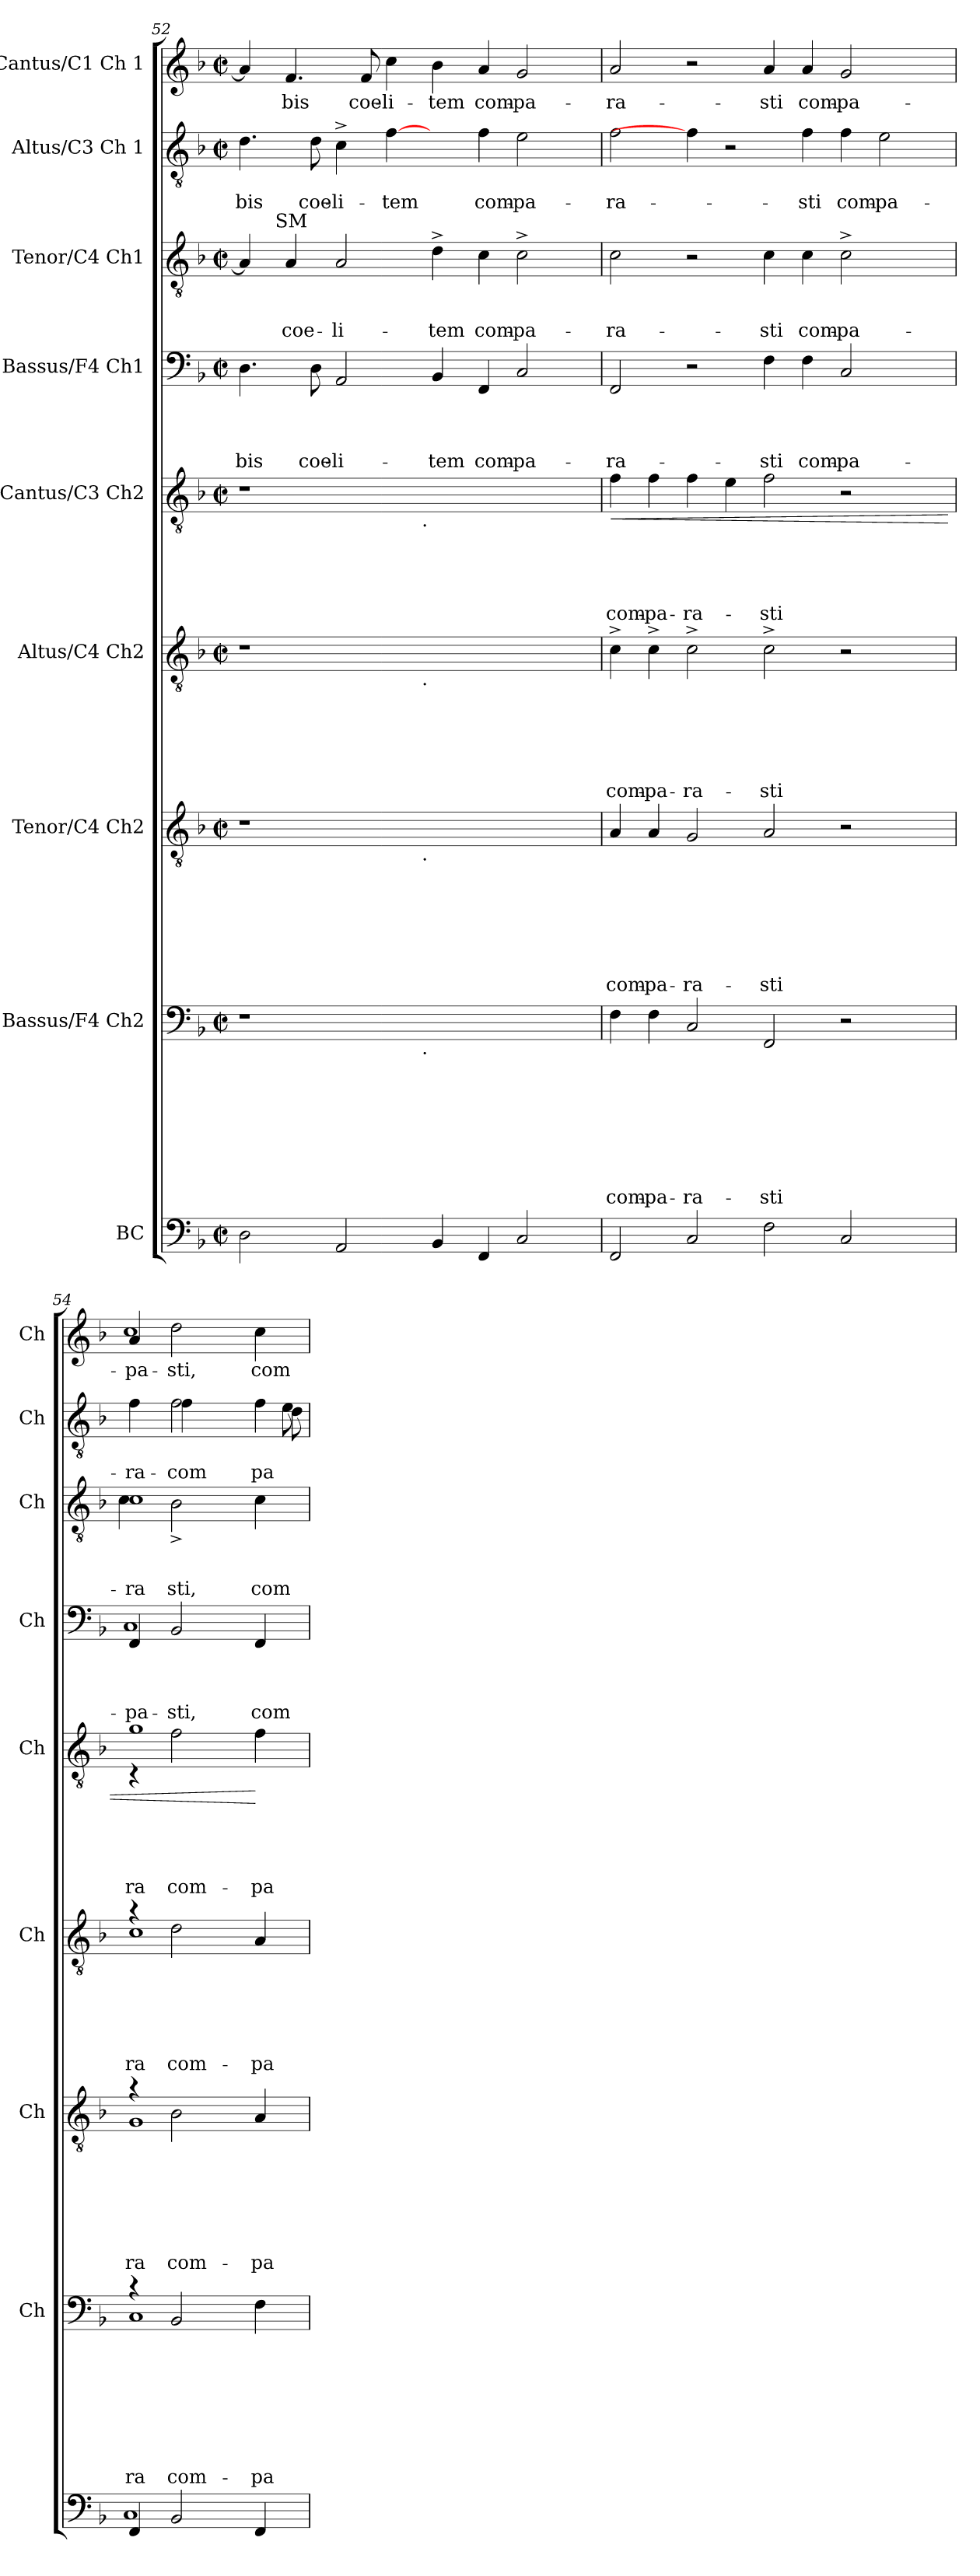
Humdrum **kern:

**kern	**kern	**text	**text	**text	**text	**text	**text	**text	**text	**kern	**text	**text	**text	**text	**text	**text	**text	**kern	**text	**text	**text	**text	**text	**text	**kern	**text	**text	**text	**text	**text	**dynam	**kern	**text	**text	**text	**text	**kern	**text	**text	**text	**kern	**text	**text	**kern	**text
*part9	*part8	*part8	*part8	*part8	*part8	*part8	*part8	*part8	*part8	*part7	*part7	*part7	*part7	*part7	*part7	*part7	*part7	*part6	*part6	*part6	*part6	*part6	*part6	*part6	*part5	*part5	*part5	*part5	*part5	*part5	*part5	*part4	*part4	*part4	*part4	*part4	*part3	*part3	*part3	*part3	*part2	*part2	*part2	*part1	*part1
*staff9	*staff8	*staff8	*staff8	*staff8	*staff8	*staff8	*staff8	*staff8	*staff8	*staff7	*staff7	*staff7	*staff7	*staff7	*staff7	*staff7	*staff7	*staff6	*staff6	*staff6	*staff6	*staff6	*staff6	*staff6	*staff5	*staff5	*staff5	*staff5	*staff5	*staff5	*staff5	*staff4	*staff4	*staff4	*staff4	*staff4	*staff3	*staff3	*staff3	*staff3	*staff2	*staff2	*staff2	*staff1	*staff1
*I"BC	*I"Bassus/F4 Ch2	*	*	*	*	*	*	*	*	*I"Tenor/C4 Ch2	*	*	*	*	*	*	*	*I"Altus/C4 Ch2	*	*	*	*	*	*	*I"Cantus/C3 Ch2	*	*	*	*	*	*	*I"Bassus/F4 Ch1	*	*	*	*	*I"Tenor/C4 Ch1	*	*	*	*I"Altus/C3 Ch 1	*	*	*I"Cantus/C1 Ch 1	*
*	*I'Ch	*	*	*	*	*	*	*	*	*I'Ch	*	*	*	*	*	*	*	*I'Ch	*	*	*	*	*	*	*I'Ch	*	*	*	*	*	*	*I'Ch	*	*	*	*	*I'Ch	*	*	*	*I'Ch	*	*	*I'Ch	*
*clefF4	*clefF4	*	*	*	*	*	*	*	*	*clefGv2	*	*	*	*	*	*	*	*clefGv2	*	*	*	*	*	*	*clefGv2	*	*	*	*	*	*	*clefF4	*	*	*	*	*clefGv2	*	*	*	*clefGv2	*	*	*clefG2	*
*k[b-]	*k[b-]	*	*	*	*	*	*	*	*	*k[b-]	*	*	*	*	*	*	*	*k[b-]	*	*	*	*	*	*	*k[b-]	*	*	*	*	*	*	*k[b-]	*	*	*	*	*k[b-]	*	*	*	*k[b-]	*	*	*k[b-]	*
*F:	*F:	*	*	*	*	*	*	*	*	*F:	*	*	*	*	*	*	*	*F:	*	*	*	*	*	*	*F:	*	*	*	*	*	*	*F:	*	*	*	*	*F:	*	*	*	*F:	*	*	*F:	*
*M2/2	*M2/2	*	*	*	*	*	*	*	*	*M2/2	*	*	*	*	*	*	*	*M2/2	*	*	*	*	*	*	*M2/2	*	*	*	*	*	*	*M2/2	*	*	*	*	*M2/2	*	*	*	*M2/2	*	*	*M2/2	*
*met(c|)	*met(c|)	*	*	*	*	*	*	*	*	*met(c|)	*	*	*	*	*	*	*	*met(c|)	*	*	*	*	*	*	*met(c|)	*	*	*	*	*	*	*met(c|)	*	*	*	*	*met(c|)	*	*	*	*met(c|)	*	*	*met(c|)	*
=52	=52	=52	=52	=52	=52	=52	=52	=52	=52	=52	=52	=52	=52	=52	=52	=52	=52	=52	=52	=52	=52	=52	=52	=52	=52	=52	=52	=52	=52	=52	=52	=52	=52	=52	=52	=52	=52	=52	=52	=52	=52	=52	=52	=52	=52
!	!	!	!	!	!	!	!	!	!	!	!	!	!	!	!	!	!	!	!	!	!	!	!	!	!	!	!	!	!	!	!	!	!	!	!	!LO:LY:b	!	!	!	!	!	!	!LO:LY:b	!	!
*	*^	*	*	*	*	*	*	*	*	*^	*	*	*	*	*	*	*	*^	*	*	*	*	*	*	*^	*	*	*	*	*	*	*	*	*	*	*	*^	*	*	*	*	*	*	*	*
2D\	1r	2ryy	.	.	.	.	.	.	.	.	1r	2ryy	.	.	.	.	.	.	.	1r	2ryy	.	.	.	.	.	.	1r	2ryy	.	.	.	.	.	.	4.D\	.	.	.	-bis	4A/]	8..ryy	.	.	.	4.d\	.	-bis	4a/]	.
!	!	!	!	!	!	!	!	!	!	!	!	!	!	!	!	!	!	!	!	!	!	!	!	!	!	!	!	!	!	!	!	!	!	!	!	!	!	!	!	!	!	!LO:TX:a:t=SM	!	!	!	!	!	!	!	!
.	.	.	.	.	.	.	.	.	.	.	.	.	.	.	.	.	.	.	.	.	.	.	.	.	.	.	.	.	.	.	.	.	.	.	.	.	.	.	.	.	.	1ryy	.	.	.	.	.	.	.	.
!	!	!	!	!	!	!	!	!	!	!	!	!	!	!	!	!	!	!	!	!	!	!	!	!	!	!	!	!	!	!	!	!	!	!	!	!	!	!	!	!	!	!	!	!	!LO:LY:b	!	!	!	!	!LO:LY:b
.	.	.	.	.	.	.	.	.	.	.	.	.	.	.	.	.	.	.	.	.	.	.	.	.	.	.	.	.	.	.	.	.	.	.	.	.	.	.	.	.	4A/	.	.	.	coe-	.	.	.	4.f/	-bis
!	!	!	!	!	!	!	!	!	!	!	!	!	!	!	!	!	!	!	!	!	!	!	!	!	!	!	!	!	!	!	!	!	!	!	!	!	!	!	!	!LO:LY:b	!	!	!	!	!	!	!	!LO:LY:b	!	!
.	.	.	.	.	.	.	.	.	.	.	.	.	.	.	.	.	.	.	.	.	.	.	.	.	.	.	.	.	.	.	.	.	.	.	.	8D\	.	.	.	coe-	.	.	.	.	.	8d\	.	coe-	.	.
!	!	!	!	!	!	!	!	!	!	!	!	!	!	!	!	!	!	!	!	!	!	!	!	!	!	!	!	!	!	!	!	!	!	!	!	!	!	!	!	!LO:LY:b	!	!	!	!	!LO:LY:b	!	!	!LO:LY:b	!	!
2AA/	.	4...ryy	.	.	.	.	.	.	.	.	.	4...ryy	.	.	.	.	.	.	.	.	4...ryy	.	.	.	.	.	.	.	4...ryy	.	.	.	.	.	.	2AA/	.	.	.	-li-	2A/	.	.	.	-li-	4c^>\	.	-li-	.	.
!	!	!	!	!	!	!	!	!	!	!	!	!	!	!	!	!	!	!	!	!	!	!	!	!	!	!	!	!	!	!	!	!	!	!	!	!	!	!	!	!	!	!	!	!	!	!	!	!	!	!LO:LY:b
.	.	.	.	.	.	.	.	.	.	.	.	.	.	.	.	.	.	.	.	.	.	.	.	.	.	.	.	.	.	.	.	.	.	.	.	.	.	.	.	.	.	.	.	.	.	.	.	.	8f/	coe-
!	!	!	!	!	!	!	!	!	!	!	!	!	!	!	!	!	!	!	!	!	!	!	!	!	!	!	!	!	!	!	!	!	!	!	!	!	!	!	!	!	!	!	!	!	!	!	!	!LO:LY:b	!	!LO:LY:b
.	.	.	.	.	.	.	.	.	.	.	.	.	.	.	.	.	.	.	.	.	.	.	.	.	.	.	.	.	.	.	.	.	.	.	.	.	.	.	.	.	.	.	.	.	.	[4f\	.	-tem	4cc\	-li-
!	!	!	!	!	!	!	!	!	!	!	!	!	!	!	!	!	!	!	!	!	!	!	!	!	!	!	!	!	!LO:TX:b:t=.	!	!	!	!	!	!	!	!	!	!	!	!	!	!	!	!	!	!	!	!	!
!	!	!	!	!	!	!	!	!	!	!	!	!	!	!	!	!	!	!	!	!	!LO:TX:b:t=.	!	!	!	!	!	!	!	!	!	!	!	!	!	!	!	!	!	!	!	!	!	!	!	!	!	!	!	!	!
!	!	!	!	!	!	!	!	!	!	!	!	!LO:TX:b:t=.	!	!	!	!	!	!	!	!	!	!	!	!	!	!	!	!	!	!	!	!	!	!	!	!	!	!	!	!	!	!	!	!	!	!	!	!	!	!
!	!	!LO:TX:b:t=.	!	!	!	!	!	!	!	!	!	!	!	!	!	!	!	!	!	!	!	!	!	!	!	!	!	!	!	!	!	!	!	!	!	!	!	!	!	!	!	!	!	!	!	!	!	!	!	!
.	.	1ryy	.	.	.	.	.	.	.	.	.	1ryy	.	.	.	.	.	.	.	.	1ryy	.	.	.	.	.	.	.	1ryy	.	.	.	.	.	.	.	.	.	.	.	.	.	.	.	.	.	.	.	.	.
!	!	!	!	!	!	!	!	!	!	!	!	!	!	!	!	!	!	!	!	!	!	!	!	!	!	!	!	!	!	!	!	!	!	!	!	!	!	!	!	!LO:LY:b	!	!	!	!	!LO:LY:b	!	!	!	!	!LO:LY:b
4BB-/	1ryy	.	.	.	.	.	.	.	.	.	1ryy	.	.	.	.	.	.	.	.	1ryy	.	.	.	.	.	.	.	1ryy	.	.	.	.	.	.	.	4BB-/	.	.	.	-tem	4d^>\	.	.	.	-tem	4ryy	.	.	4b-\	-tem
.	.	.	.	.	.	.	.	.	.	.	.	.	.	.	.	.	.	.	.	.	.	.	.	.	.	.	.	.	.	.	.	.	.	.	.	.	.	.	.	.	.	2ryy	.	.	.	.	.	.	.	.
!	!	!	!	!	!	!	!	!	!	!	!	!	!	!	!	!	!	!	!	!	!	!	!	!	!	!	!	!	!	!	!	!	!	!	!	!	!	!	!	!LO:LY:b:rj	!	!	!	!	!LO:LY:b:rj	!	!	!LO:LY:b	!	!LO:LY:b:rj
4FF/	.	.	.	.	.	.	.	.	.	.	.	.	.	.	.	.	.	.	.	.	.	.	.	.	.	.	.	.	.	.	.	.	.	.	.	4FF/	.	.	.	com-	4c\	.	.	.	com-	4f\	.	com-	4a/	com-
!	!	!	!	!	!	!	!	!	!	!	!	!	!	!	!	!	!	!	!	!	!	!	!	!	!	!	!	!	!	!	!	!	!	!	!	!	!	!	!	!LO:LY:b	!	!	!	!	!LO:LY:b	!	!	!LO:LY:b	!	!LO:LY:b
2C/	.	.	.	.	.	.	.	.	.	.	.	.	.	.	.	.	.	.	.	.	.	.	.	.	.	.	.	.	.	.	.	.	.	.	.	2C/	.	.	.	-pa-	2c^>\	.	.	.	-pa-	2e\	.	-pa-	2g/	-pa-
.	.	.	.	.	.	.	.	.	.	.	.	.	.	.	.	.	.	.	.	.	.	.	.	.	.	.	.	.	.	.	.	.	.	.	.	.	.	.	.	.	.	4ryy	.	.	.	.	.	.	.	.
.	.	32ryy	.	.	.	.	.	.	.	.	.	32ryy	.	.	.	.	.	.	.	.	32ryy	.	.	.	.	.	.	.	32ryy	.	.	.	.	.	.	.	.	.	.	.	.	32ryy	.	.	.	.	.	.	.	.
!!LO:LB:g=z
=53	=53	=53	=53	=53	=53	=53	=53	=53	=53	=53	=53	=53	=53	=53	=53	=53	=53	=53	=53	=53	=53	=53	=53	=53	=53	=53	=53	=53	=53	=53	=53	=53	=53	=53	=53	=53	=53	=53	=53	=53	=53	=53	=53	=53	=53	=53	=53	=53	=53	=53
!	!	!	!	!	!	!	!	!	!	!LO:LY:b	!	!	!	!	!	!	!	!	!LO:LY:b	!	!	!	!	!	!	!	!LO:LY:b	!	!	!	!	!	!	!LO:LY:b	!LO:HP:b	!	!	!	!	!LO:LY:b	!	!	!	!	!LO:LY:b	!	!	!LO:LY:b	!	!LO:LY:b
*	*v	*v	*	*	*	*	*	*	*	*	*	*	*	*	*	*	*	*	*	*v	*v	*	*	*	*	*	*	*v	*v	*	*	*	*	*	*	*	*	*	*	*	*v	*v	*	*	*	*	*	*	*	*
*	*	*	*	*	*	*	*	*	*	*v	*v	*	*	*	*	*	*	*	*	*	*	*	*	*	*	*	*	*	*	*	*	*	*	*	*	*	*	*	*	*	*	*	*	*	*	*
2FF/	4F\	.	.	.	.	.	.	.	com-	4A/	.	.	.	.	.	.	com-	4c^>\	.	.	.	.	.	com-	4f\	.	.	.	.	com-	<	2FF/	.	.	.	-ra-	2c\	.	.	-ra-	2f\	.	-ra-	2a/	-ra-
!	!	!	!	!	!	!	!	!	!LO:LY:b	!	!	!	!	!	!	!	!LO:LY:b	!	!	!	!	!	!	!LO:LY:b	!	!	!	!	!	!LO:LY:b:rj	!	!	!	!	!	!	!	!	!	!	!	!	!	!	!
.	4F\	.	.	.	.	.	.	.	-pa-	4A/	.	.	.	.	.	.	-pa-	4c^>\	.	.	.	.	.	-pa-	4f\	.	.	.	.	-pa-	.	.	.	.	.	.	.	.	.	.	.	.	.	.	.
!	!	!	!	!	!	!	!	!	!LO:LY:b:rj	!	!	!	!	!	!	!	!LO:LY:b:rj	!	!	!	!	!	!	!LO:LY:b:rj	!	!	!	!	!	!LO:LY:b	!	!	!	!	!	!	!	!	!	!	!	!	!	!	!
2C/	2C/	.	.	.	.	.	.	.	-ra-	2G/	.	.	.	.	.	.	-ra-	2c^>\	.	.	.	.	.	-ra-	4f\	.	.	.	.	-ra-	.	2r	.	.	.	.	2r	.	.	.	4f\]	.	.	2r	.
.	.	.	.	.	.	.	.	.	.	.	.	.	.	.	.	.	.	.	.	.	.	.	.	.	4e\	.	.	.	.	.	.	.	.	.	.	.	.	.	.	.	2r	.	.	.	.
!	!	!	!	!	!	!	!	!	!LO:LY:b	!	!	!	!	!	!	!	!LO:LY:b	!	!	!	!	!	!	!LO:LY:b	!	!	!	!	!	!LO:LY:b	!	!	!	!	!	!LO:LY:b	!	!	!	!LO:LY:b	!	!	!	!	!LO:LY:b
2F\	2FF/	.	.	.	.	.	.	.	-sti	2A/	.	.	.	.	.	.	-sti	2c^>\	.	.	.	.	.	-sti	2f\	.	.	.	.	-sti	.	4F\	.	.	.	-sti	4c\	.	.	-sti	.	.	.	4a/	-sti
!	!	!	!	!	!	!	!	!	!	!	!	!	!	!	!	!	!	!	!	!	!	!	!	!	!	!	!	!	!	!	!	!	!	!	!	!LO:LY:b	!	!	!	!LO:LY:b	!	!	!LO:LY:b	!	!LO:LY:b
.	.	.	.	.	.	.	.	.	.	.	.	.	.	.	.	.	.	.	.	.	.	.	.	.	.	.	.	.	.	.	.	4F\	.	.	.	com-	4c\	.	.	com-	4f\	.	-sti	4a/	com-
!	!	!	!	!	!	!	!	!	!	!	!	!	!	!	!	!	!	!	!	!	!	!	!	!	!	!	!	!	!	!	!	!	!	!	!	!LO:LY:b:rj	!	!	!	!LO:LY:b:rj	!	!	!LO:LY:b	!	!LO:LY:b:rj
2C/	2r	.	.	.	.	.	.	.	.	2r	.	.	.	.	.	.	.	2r	.	.	.	.	.	.	2r	.	.	.	.	.	.	2C/	.	.	.	-pa-	2c^>\	.	.	-pa-	4f\	.	com-	2g/	-pa-
!	!	!	!	!	!	!	!	!	!	!	!	!	!	!	!	!	!	!	!	!	!	!	!	!	!	!	!	!	!	!	!	!	!	!	!	!	!	!	!	!	!	!	!LO:LY:b:rj	!	!
.	.	.	.	.	.	.	.	.	.	.	.	.	.	.	.	.	.	.	.	.	.	.	.	.	.	.	.	.	.	.	.	.	.	.	.	.	.	.	.	.	2e\	.	-pa-	.	.
4ryy	4ryy	.	.	.	.	.	.	.	.	4ryy	.	.	.	.	.	.	.	4ryy	.	.	.	.	.	.	4ryy	.	.	.	.	.	.	4ryy	.	.	.	.	4ryy	.	.	.	.	.	.	4ryy	.
=54	=54	=54	=54	=54	=54	=54	=54	=54	=54	=54	=54	=54	=54	=54	=54	=54	=54	=54	=54	=54	=54	=54	=54	=54	=54	=54	=54	=54	=54	=54	=54	=54	=54	=54	=54	=54	=54	=54	=54	=54	=54	=54	=54	=54	=54
*^	*^	*	*	*	*	*	*	*	*	*	*	*	*	*	*	*	*	*	*	*	*	*	*	*	*	*	*	*	*	*	*	*	*	*	*	*	*	*	*	*	*	*	*	*	*
!	!	!	!	!	!	!	!	!	!	!	!LO:LY:b:rj	!	!	!	!	!	!	!	!LO:LY:b:rj	!	!	!	!	!	!	!LO:LY:b:rj	!	!	!	!	!	!LO:LY:b:rj	!	!	!	!	!	!LO:LY:b	!	!	!	!	!	!	!	!	!
*	*	*	*	*	*	*	*	*	*	*	*	*^	*	*	*	*	*	*	*	*^	*	*	*	*	*	*	*^	*	*	*	*	*	*	*^	*	*	*	*	*	*	*	*	*	*	*	*	*
!	!	!	!	!	!	!	!	!	!	!	!	!	!	!	!	!	!	!	!	!	!	!	!	!	!	!	!	!	!	!	!	!	!	!	!	!	!	!	!	!	!	!LO:LY:b:rj	!	!	!	!LO:LY:b:rj	!	!	!	!	!
*	*	*	*	*	*	*	*	*	*	*	*	*	*	*	*	*	*	*	*	*	*	*	*	*	*	*	*	*	*	*	*	*	*	*	*	*	*	*	*	*	*	*	*^	*	*	*	*	*	*	*	*
!	!	!	!	!	!	!	!	!	!	!	!	!	!	!	!	!	!	!	!	!	!	!	!	!	!	!	!	!	!	!	!	!	!	!	!	!	!	!	!	!	!	!	!	!	!	!	!LO:LY:b	!	!	!LO:LY:b	!	!LO:LY:b
*	*	*	*	*	*	*	*	*	*	*	*	*	*	*	*	*	*	*	*	*	*	*	*	*	*	*	*	*	*	*	*	*	*	*	*	*	*	*	*	*	*	*	*	*	*	*	*	*^	*	*	*^	*
*	*	*	*	*	*	*	*	*	*	*	*	*	*	*	*	*	*	*	*	*	*	*	*	*	*	*	*	*	*	*	*	*	*	*	*	*	*	*	*	*	*	*	*	*	*	*	*	*	*^	*	*	*	*	*
*	*	*	*	*	*	*	*	*	*	*	*	*	*	*	*	*	*	*	*	*	*	*	*	*	*	*	*	*	*	*	*	*	*	*	*	*	*	*	*	*	*	*	*	*	*	*	*	*	*	*^	*	*	*	*	*
!	!	!	!	!	!	!	!	!	!	!	!	!	!	!	!	!	!	!	!	!	!	!	!	!	!	!	!	!	!	!	!	!	!	!	!	!	!	!	!	!	!	!	!	!	!	!	!	!	!	!	!	!	!	!	!	!LO:LY:b:rj
4FF/	1C	4rc	1C	.	.	.	.	.	.	.	-ra-	4ra	1G	.	.	.	.	.	.	-ra-	4ra	1c	.	.	.	.	.	-ra-	1g	4rC	.	.	.	.	ra-	.	4FF/	1C	.	.	.	-pa-	1c	4c\	.	.	-ra-	4f\	4ryy	2..ryy	2..ryy	.	-ra-	4a/	1cc	-pa-
!	!	!	!	!	!	!	!	!	!	!	!LO:LY:b	!	!	!	!	!	!	!	!	!LO:LY:b	!	!	!	!	!	!	!	!LO:LY:b	!	!	!	!	!	!	!LO:LY:b	!	!	!	!	!	!	!LO:LY:b	!	!	!	!	!LO:LY:b	!	!	!	!	!	!LO:LY:b	!	!	!
!	!	!	!	!	!	!	!	!	!	!	!	!	!	!	!	!	!	!	!	!	!	!	!	!	!	!	!	!	!	!	!	!	!	!	!	!	!	!	!	!	!	!	!	!	!	!	!	!	!	!	!	!	!LO:LY:b	!	!	!LO:LY:b
2BB-/	.	2BB-/	.	.	.	.	.	.	.	.	com-	2B-\	.	.	.	.	.	.	.	com-	2d\	.	.	.	.	.	.	com-	.	2f\	.	.	.	.	-com-	.	2BB-/	.	.	.	.	-sti,	.	2B-^<\	.	.	-sti,	2f\	4f\	.	.	.	com-	2dd\	.	-sti,
.	.	.	.	.	.	.	.	.	.	.	.	.	.	.	.	.	.	.	.	.	.	.	.	.	.	.	.	.	.	.	.	.	.	.	.	.	.	.	.	.	.	.	.	.	.	.	.	.	4ryy	.	.	.	.	.	.	.
!	!	!	!	!	!	!	!	!	!	!	!LO:LY:b	!	!	!	!	!	!	!	!	!LO:LY:b	!	!	!	!	!	!	!	!LO:LY:b	!	!	!	!	!	!	!LO:LY:b	!	!	!	!	!	!	!LO:LY:b	!	!	!	!	!LO:LY:b	!	!	!	!	!	!LO:LY:b	!	!	!LO:LY:b
4FF/	.	4F\	.	.	.	.	.	.	.	.	-pa-	4A/	.	.	.	.	.	.	.	-pa-	4A/	.	.	.	.	.	.	-pa-	.	4f\	.	.	.	.	-pa-	[	4FF/	.	.	.	.	com-	.	4c\	.	.	com-	4ryy	4f\	.	.	.	-pa-	4cc\	.	com-
.	.	.	.	.	.	.	.	.	.	.	.	.	.	.	.	.	.	.	.	.	.	.	.	.	.	.	.	.	.	.	.	.	.	.	.	.	.	.	.	.	.	.	.	.	.	.	.	.	.	8e\	8d\	.	.	.	.	.
*v	*v	*	*	*	*	*	*	*	*	*	*	*v	*v	*	*	*	*	*	*	*	*v	*v	*	*	*	*	*	*	*v	*v	*	*	*	*	*	*	*v	*v	*	*	*	*	*v	*v	*	*	*	*v	*v	*v	*v	*	*	*v	*v	*
*	*v	*v	*	*	*	*	*	*	*	*	*	*	*	*	*	*	*	*	*	*	*	*	*	*	*	*	*	*	*	*	*	*	*	*	*	*	*	*	*	*	*	*	*	*	*	*
=	=	=	=	=	=	=	=	=	=	=	=	=	=	=	=	=	=	=	=	=	=	=	=	=	=	=	=	=	=	=	=	=	=	=	=	=	=	=	=	=	=	=	=	=	=
*-	*-	*-	*-	*-	*-	*-	*-	*-	*-	*-	*-	*-	*-	*-	*-	*-	*-	*-	*-	*-	*-	*-	*-	*-	*-	*-	*-	*-	*-	*-	*-	*-	*-	*-	*-	*-	*-	*-	*-	*-	*-	*-	*-	*-	*-
